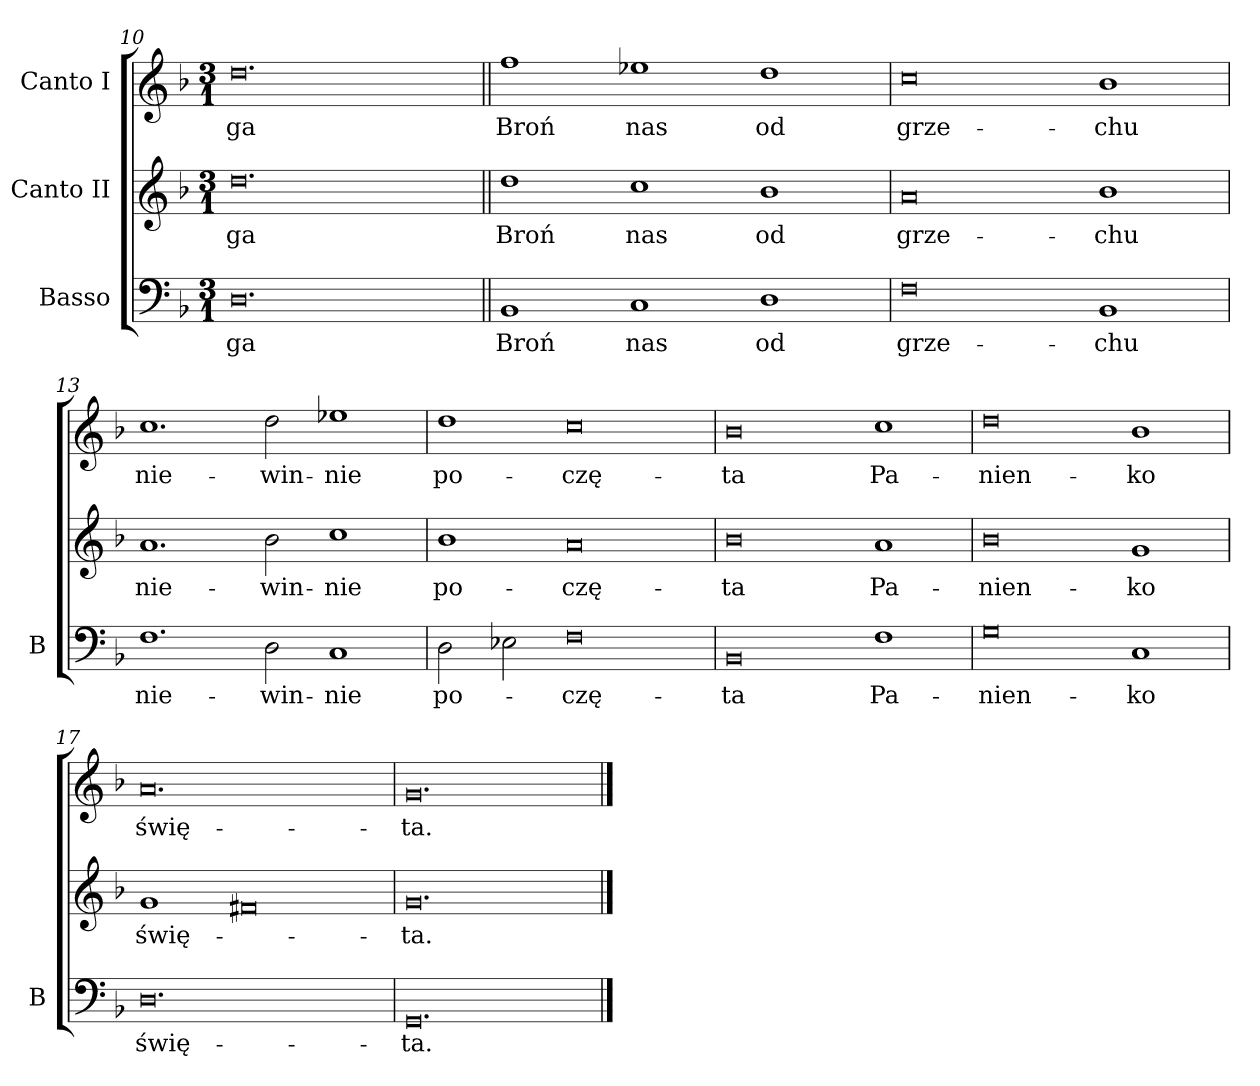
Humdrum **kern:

**kern	**text	**kern	**text	**kern	**text
*part3	*part3	*part2	*part2	*part1	*part1
*staff3	*staff3	*staff2	*staff2	*staff1	*staff1
*I"Basso	*	*I"Canto II	*	*I"Canto I	*
*I'B	*	*	*	*	*
*clefF4	*	*clefG2	*	*clefG2	*
*k[b-]	*	*k[b-]	*	*k[b-]	*
*M3/1	*	*M3/1	*	*M3/1	*
=10	=10	=10	=10	=10	=10
0.D	-ga	0.dd	-ga	0.dd	-ga
=11||	=11||	=11||	=11||	=11||	=11||
1BB-	Broń	1dd	Broń	1ff	Broń
1C	nas	1cc	nas	1ee-X	nas
1D	od	1b-	od	1dd	od
=12	=12	=12	=12	=12	=12
0F	grze-	0a	grze-	0cc	grze-
1BB-	-chu	1b-	-chu	1b-	-chu
=13	=13	=13	=13	=13	=13
1.F	nie-	1.a	nie-	1.cc	nie-
2D\	-win-	2b-\	-win-	2dd\	-win-
1C	-nie	1cc	-nie	1ee-X	-nie
=14	=14	=14	=14	=14	=14
2D\	po-	1b-	po-	1dd	po-
2E-X\	.	.	.	.	.
0F	-czę-	0a	-czę-	0cc	-czę-
=15	=15	=15	=15	=15	=15
0BB-	-ta	0b-	-ta	0b-	-ta
1F	Pa-	1a	Pa-	1cc	Pa-
=16	=16	=16	=16	=16	=16
0G	-nien-	0b-	-nien-	0dd	-nien-
1C	-ko	1g	-ko	1b-	-ko
=17	=17	=17	=17	=17	=17
0.D	świę-	1g	świę-	0.a	świę-
.	.	0f#X	.	.	.
=18	=18	=18	=18	=18	=18
0.GG	-ta.	0.g	-ta.	0.g	-ta.
==	==	==	==	==	==
*-	*-	*-	*-	*-	*-
